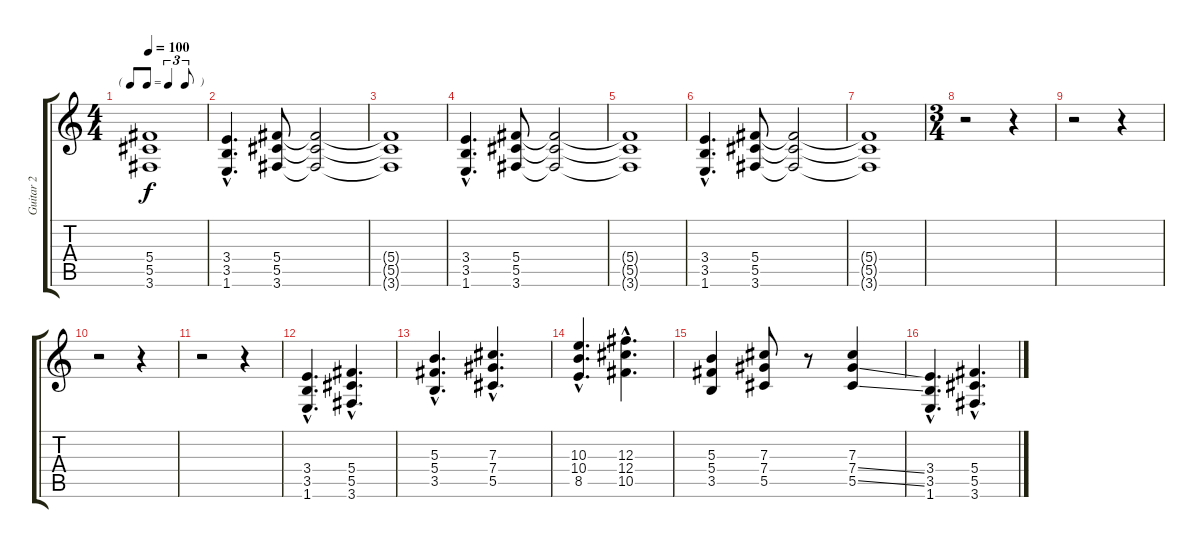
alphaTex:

\track ("Guitar 2" "Guitar 2") {instrument distortionguitar}
\staff {score tabs}
\tuning (Eb4 Bb3 Gb3 Db3 Ab2 Eb2) {hide}
\ts (4 4)
\tf triplet8th
\tempo 100
\clef g2
\ks c
(5.4{t} 5.5{t} 3.6{t}).1{dy f} |
(3.4{hac} 3.5{hac} 1.6{hac}).4{d} (5.4 5.5 3.6).8 (5.4{t} 5.5{t} 3.6{t}).2 |
(5.4{t} 5.5{t} 3.6{t}).1 |
(3.4{hac} 3.5{hac} 1.6{hac}).4{d} (5.4 5.5 3.6).8 (5.4{t} 5.5{t} 3.6{t}).2 |
(5.4{t} 5.5{t} 3.6{t}).1 |
(3.4{hac} 3.5{hac} 1.6{hac}).4{d} (5.4 5.5 3.6).8 (5.4{t} 5.5{t} 3.6{t}).2 |
(5.4{t} 5.5{t} 3.6{t}).1 |
\ts (3 4)
r.2 r.4 |
r.2 r.4 |
r.2 r.4 |
r.2 r.4 |
(3.4{hac} 3.5{hac} 1.6{hac}).4{d} (5.4{hac} 5.5{hac} 3.6{hac}).4{d} |
(5.3{hac} 5.4{hac} 3.5{hac}).4{d} (7.3{hac} 7.4{hac} 5.5{hac}).4{d} |
(10.3{hac} 10.4{hac} 8.5{hac}).4{d} (12.3{hac} 12.4{hac} 10.5{hac}).4{d} |
(5.3 5.4 3.5).4 (7.3 7.4 5.5).8 r.8 (7.3 7.4{ss} 5.5{ss}).4 |
(3.4{hac} 3.5{hac} 1.6{hac}).4{d} (5.4{hac} 5.5{hac} 3.6{hac}).4{d}
